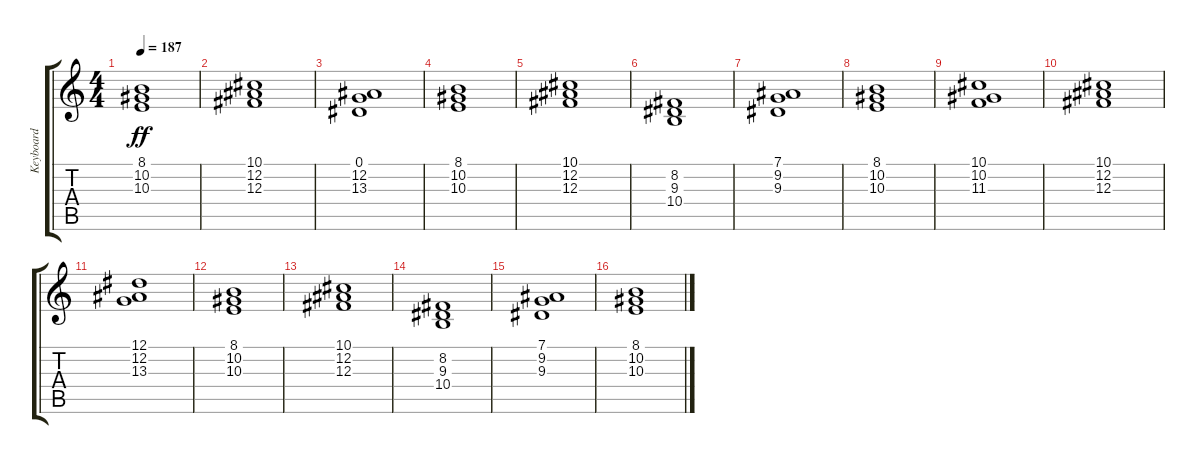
\track ("Keyboard" "Keyboard") {instrument acousticgrandpiano}
\staff {score tabs}
\tuning (Eb4 Bb3 Gb3 Db3 Ab2 Eb2) {hide}
\ts (4 4)
\tempo 187
\clef g2
\ks c
(8.1{t} 10.2{t} 10.3{t}).1{dy ff} |
(10.1 12.2 12.3).1 |
(0.1 12.2 13.3).1 |
(8.1 10.2 10.3).1 |
(10.1 12.2 12.3).1 |
(8.2 9.3 10.4).1 |
(7.1 9.2 9.3).1 |
(8.1 10.2 10.3).1 |
(10.1 10.2 11.3).1 |
(10.1 12.2 12.3).1 |
(12.1 12.2 13.3).1 |
(8.1 10.2 10.3).1 |
(10.1 12.2 12.3).1 |
(8.2 9.3 10.4).1 |
(7.1 9.2 9.3).1 |
(8.1 10.2 10.3).1
